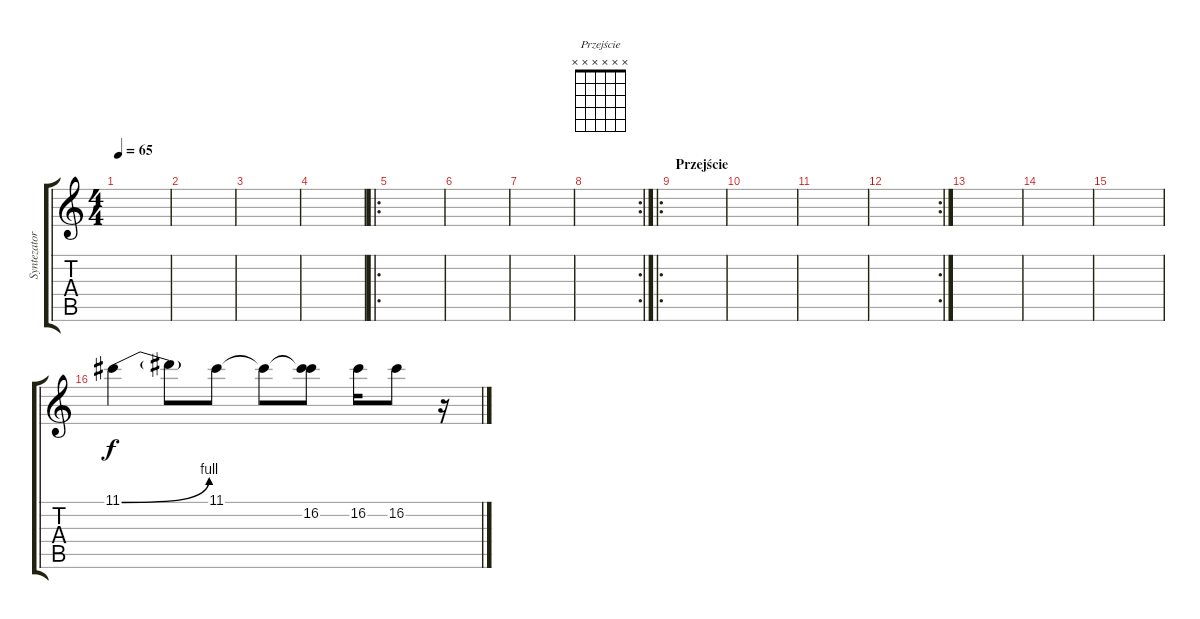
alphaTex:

\track ("Syntezatory" "Syntezator") {instrument acousticguitarnylon}
\staff {score tabs}
\tuning (D4 A3 F3 C3 G2 D2) {hide}
\chord ("Przejście" x x x x x x)
\ts (4 4)
\tempo 65
\clef g2
\ks c
|
|
|
|
\ro
|
|
|
\rc 2
|
\ro
\section ("" "Przejście")
|
|
|
\rc 2
|
|
|
|
11.1{be (bend 0 0 60 4)}.4{volume 14 instrument pad2warm} 11.1{t}.8 11.1.8 11.1{t}.8 (11.1{t} 16.2).8 16.2.16 16.2.8 r.16
